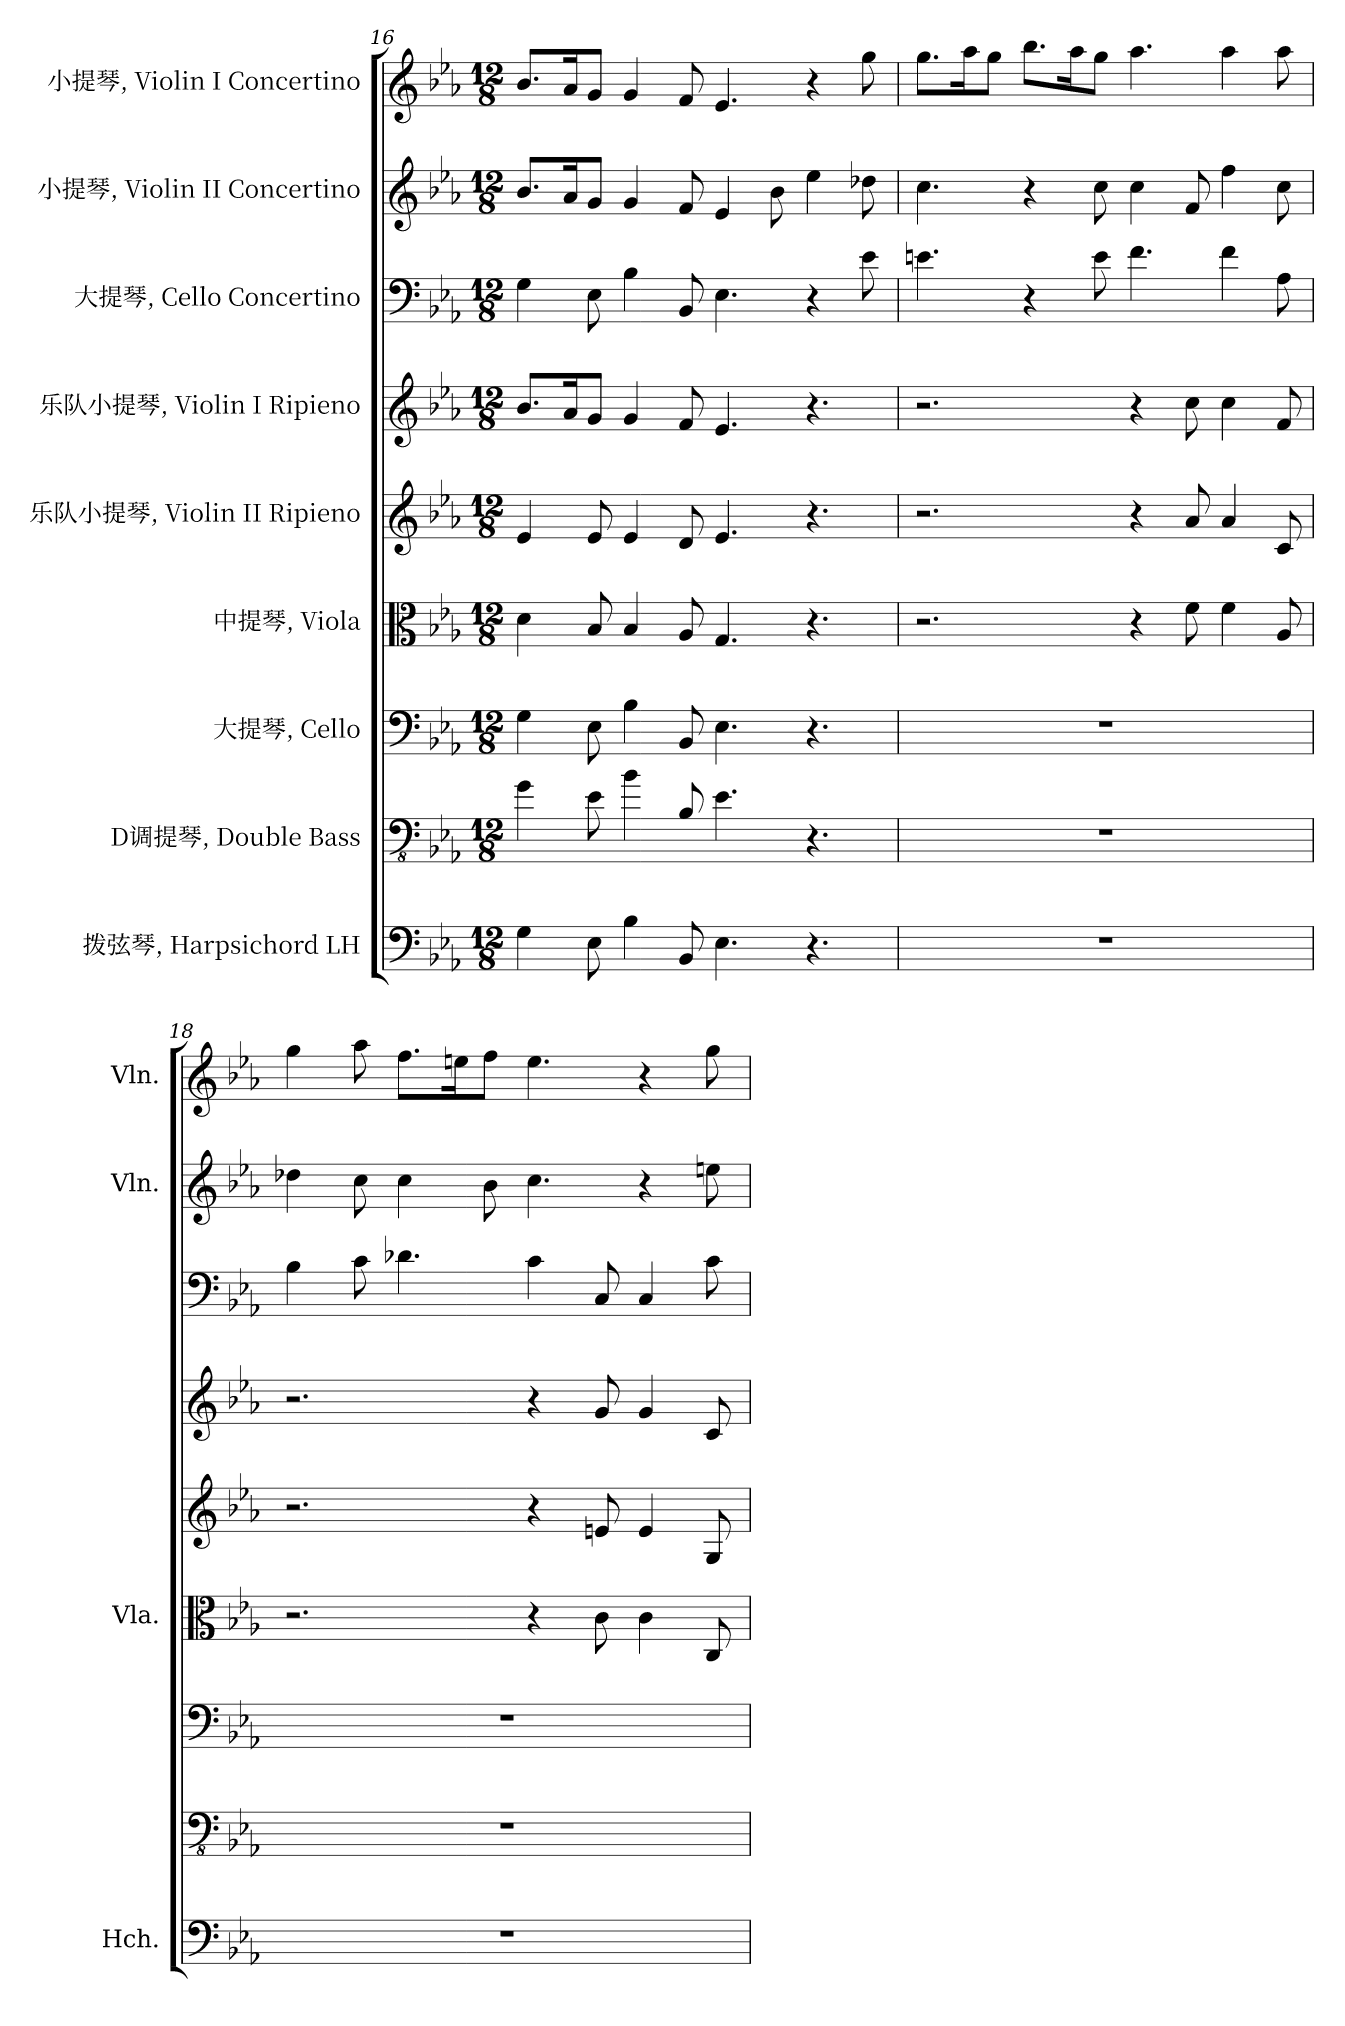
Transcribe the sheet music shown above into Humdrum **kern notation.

**kern	**kern	**kern	**kern	**kern	**kern	**kern	**kern	**kern
*part9	*part8	*part7	*part6	*part5	*part4	*part3	*part2	*part1
*staff9	*staff8	*staff7	*staff6	*staff5	*staff4	*staff3	*staff2	*staff1
*I"拨弦琴, Harpsichord LH	*I"D调提琴, Double Bass	*I"大提琴, Cello	*I"中提琴, Viola	*I"乐队小提琴, Violin II Ripieno	*I"乐队小提琴, Violin I Ripieno	*I"大提琴, Cello Concertino	*I"小提琴, Violin II Concertino	*I"小提琴, Violin I Concertino
*I'Hch.	*	*	*I'Vla.	*	*	*	*I'Vln.	*I'Vln.
*clefF4	*clefFv4	*clefF4	*clefC3	*clefG2	*clefG2	*clefF4	*clefG2	*clefG2
*	*ITrd7c12	*	*	*	*	*	*	*
*k[b-e-a-]	*k[b-e-a-]	*k[b-e-a-]	*k[b-e-a-]	*k[b-e-a-]	*k[b-e-a-]	*k[b-e-a-]	*k[b-e-a-]	*k[b-e-a-]
*M12/8	*M12/8	*M12/8	*M12/8	*M12/8	*M12/8	*M12/8	*M12/8	*M12/8
=16	=16	=16	=16	=16	=16	=16	=16	=16
4G\	4GG\	4G\	4d\	4e-/	8.b-/L	4G\	8.b-/L	8.b-/L
.	.	.	.	.	16a-/K	.	16a-/K	16a-/K
8E-\	8EE-\	8E-\	8B-/	8e-/	8g/J	8E-\	8g/J	8g/J
4B-\	4BB-\	4B-\	4B-/	4e-/	4g/	4B-\	4g/	4g/
8BB-/	8BBB-/	8BB-/	8A-/	8d/	8f/	8BB-/	8f/	8f/
4.E-\	4.EE-\	4.E-\	4.G/	4.e-/	4.e-/	4.E-\	4e-/	4.e-/
.	.	.	.	.	.	.	8b-\	.
4.r	4.r	4.r	4.r	4.r	4.r	4r	4ee-\	4r
.	.	.	.	.	.	8e-\	8dd-X\	8gg\
!!LO:PB:g=z
=17	=17	=17	=17	=17	=17	=17	=17	=17
1.r	1.r	1.r	2.r	2.r	2.r	4.en\	4.cc\	8.gg\L
.	.	.	.	.	.	.	.	16aa-\K
.	.	.	.	.	.	.	.	8gg\J
.	.	.	.	.	.	4r	4r	8.bb-\L
.	.	.	.	.	.	.	.	16aa-\K
.	.	.	.	.	.	8e\	8cc\	8gg\J
.	.	.	4r	4r	4r	4.f\	4cc\	4.aa-\
.	.	.	8f\	8a-/	8cc\	.	8f/	.
.	.	.	4f\	4a-/	4cc\	4f\	4ff\	4aa-\
.	.	.	8A-/	8c/	8f/	8A-\	8cc\	8aa-\
=18	=18	=18	=18	=18	=18	=18	=18	=18
1.r	1.r	1.r	2.r	2.r	2.r	4B-\	4dd-X\	4gg\
.	.	.	.	.	.	8c\	8cc\	8aa-\
.	.	.	.	.	.	4.d-X\	4cc\	8.ff\L
.	.	.	.	.	.	.	.	16een\K
.	.	.	.	.	.	.	8b-\	8ff\J
.	.	.	4r	4r	4r	4c\	4.cc\	4.ee\
.	.	.	8c\	8en/	8g/	8C/	.	.
.	.	.	4c\	4e/	4g/	4C/	4r	4r
.	.	.	8C/	8G/	8c/	8c\	8een\	8gg\
=	=	=	=	=	=	=	=	=
*-	*-	*-	*-	*-	*-	*-	*-	*-
